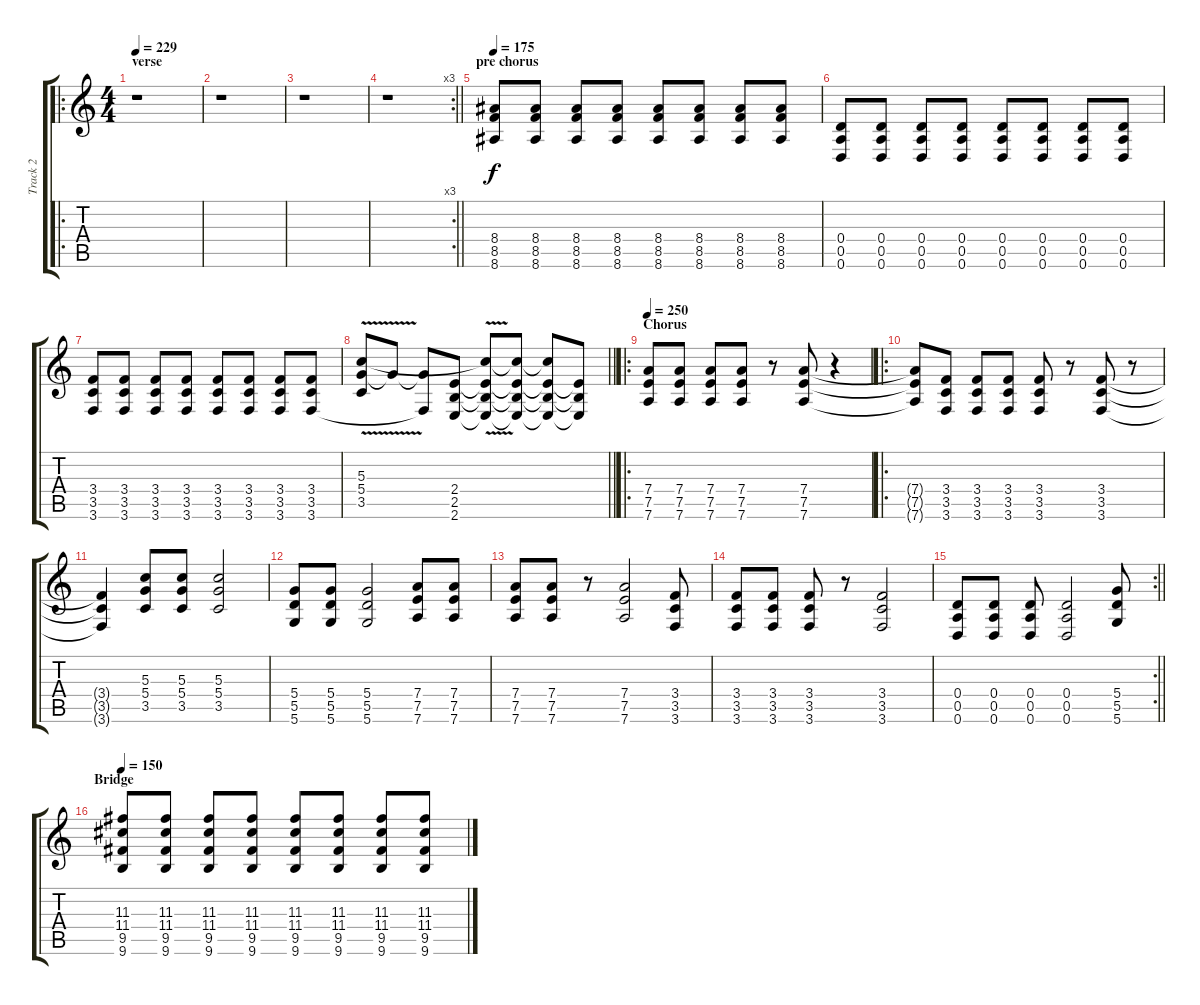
\track ("Track 2" "Track 2") {instrument acousticguitarsteel}
\staff {score tabs}
\tuning (E4 B3 G3 D3 A2 D2) {hide}
\ro
\ts (4 4)
\section ("" "verse")
\tempo 229
\clef g2
\ks c
r.1{dy f} |
r.1 |
r.1 |
\rc 3
\barLineRight lightlight
r.1 |
\section ("" "pre chorus")
\tempo 175
(8.4 8.5 8.6).8 (8.4 8.5 8.6).8 (8.4 8.5 8.6).8 (8.4 8.5 8.6).8 (8.4 8.5 8.6).8 (8.4 8.5 8.6).8 (8.4 8.5 8.6).8 (8.4 8.5 8.6).8 |
(0.4 0.5 0.6).8 (0.4 0.5 0.6).8 (0.4 0.5 0.6).8 (0.4 0.5 0.6).8 (0.4 0.5 0.6).8 (0.4 0.5 0.6).8 (0.4 0.5 0.6).8 (0.4 0.5 0.6).8 |
(3.4 3.5 3.6).8 (3.4 3.5 3.6).8 (3.4 3.5 3.6).8 (3.4 3.5 3.6).8 (3.4 3.5 3.6).8 (3.4 3.5 3.6).8 (3.4 3.5 3.6).8 (3.4 3.5 3.6).8 |
\barLineRight lightlight
(5.3{v} 5.4{v} 3.5{v}).8 5.4{t}.8 (5.4{t} 3.6{t}).8 (2.4 2.5 2.6).8 (5.3{t} 2.4{t} 2.5{t} 2.6{t}).8 (5.3{t} 2.4{t} 2.5{t} 2.6{t}).8 (5.3{t} 2.4{t} 2.5{t} 2.6{t}).8 (2.4{t} 2.5{t} 2.6{t}).8 |
\ro
\section ("" "Chorus")
\tempo 250
(7.4 7.5 7.6).8 (7.4 7.5 7.6).8 (7.4 7.5 7.6).8 (7.4 7.5 7.6).8 r.8 (7.4 7.5 7.6).8 r.4 |
\ro
(7.4{t} 7.5{t} 7.6{t}).8 (3.4 3.5 3.6).8 (3.4 3.5 3.6).8 (3.4 3.5 3.6).8 (3.4 3.5 3.6).8 r.8 (3.4 3.5 3.6).8 r.8 |
(3.4{t} 3.5{t} 3.6{t}).4 (5.3 5.4 3.5).8 (5.3 5.4 3.5).8 (5.3 5.4 3.5).2 |
(5.4 5.5 5.6).8 (5.4 5.5 5.6).8 (5.4 5.5 5.6).2 (7.4 7.5 7.6).8 (7.4 7.5 7.6).8 |
(7.4 7.5 7.6).8 (7.4 7.5 7.6).8 r.8 (7.4 7.5 7.6).2 (3.4 3.5 3.6).8 |
(3.4 3.5 3.6).8 (3.4 3.5 3.6).8 (3.4 3.5 3.6).8 r.8 (3.4 3.5 3.6).2 |
\rc 2
\barLineRight lightlight
(0.4 0.5 0.6).8 (0.4 0.5 0.6).8 (0.4 0.5 0.6).8 (0.4 0.5 0.6).2 (5.4 5.5 5.6).8 |
\section ("" "Bridge")
\tempo 150
(11.3 11.4 9.5 9.6).8 (11.3 11.4 9.5 9.6).8 (11.3 11.4 9.5 9.6).8 (11.3 11.4 9.5 9.6).8 (11.3 11.4 9.5 9.6).8 (11.3 11.4 9.5 9.6).8 (11.3 11.4 9.5 9.6).8 (11.3 11.4 9.5 9.6).8
